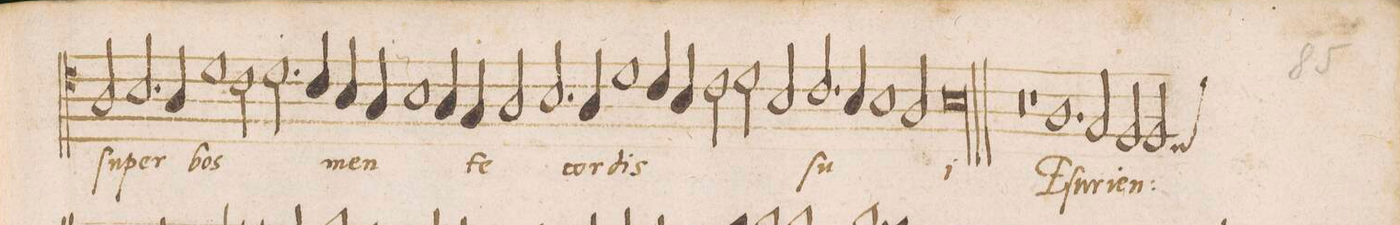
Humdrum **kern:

**kern	**text
*I"TENOR	*
*clefC4	*
*k[]	*
*met(C|)	*
*M2/1	*
2A/	ſu-
2.B/	-per-
=50	=50
4A/	.
1d	-bos
2c\	.
=51	=51
2.d\	.
4c/	.
4B/	men-
4A/	.
1B	.
=52	=52
4A/	.
4G/	-te
2A/	.
2.B/	.
=53	=53
4A/	cor-
1d	-dis
4c/	.
4B/	.
=54	=54
2c\	.
2d\	.
2B/	.
2.c/	ſu-
=55	=55
4B/	.
1B	.
2A/	.
=56	=56
0B	-i
=57||	=57||
*yyM2/1	*
0r	.
=58	=58
1r	.
1.A	E-
=59	=59
2G/	-ſu-
2F/	-ri-
*custos:E	*
2F/	-en-
=60	=60
*-	*-
